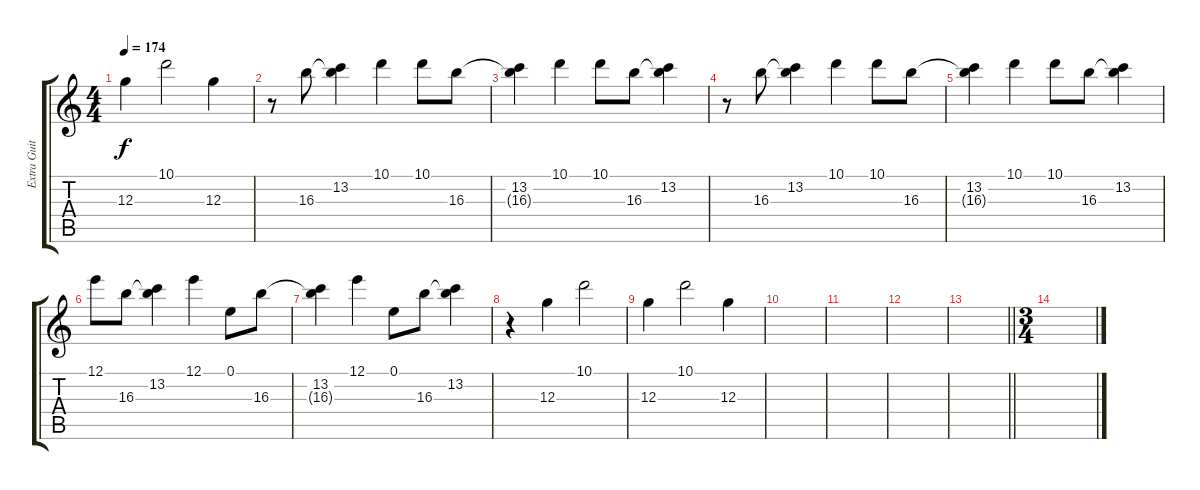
\track ("Extra Guitar" "Extra Guit") {instrument distortionguitar}
\staff {score tabs}
\tuning (E4 B3 G3 D3 A2 D2) {hide}
\ts (4 4)
\tempo 174
\clef g2
\ks c
12.3.4{dy f} 10.1.2 12.3.4 |
r.8 16.3.8 (13.2 16.3{t}).4 10.1.4 10.1.8 16.3.8 |
(13.2 16.3{t}).4 10.1.4 10.1.8 16.3.8 (13.2 16.3{t}).4 |
r.8 16.3.8 (13.2 16.3{t}).4 10.1.4 10.1.8 16.3.8 |
(13.2 16.3{t}).4 10.1.4 10.1.8 16.3.8 (13.2 16.3{t}).4 |
12.1.8 16.3.8 (13.2 16.3{t}).4 12.1.4 0.1.8 16.3.8 |
(13.2 16.3{t}).4 12.1.4 0.1.8 16.3.8 (13.2 16.3{t}).4 |
r.4 12.3.4 10.1.2 |
12.3.4 10.1.2 12.3.4 |
|
|
|
\barLineRight lightlight
|
\ts (3 4)
\section ("" "")
